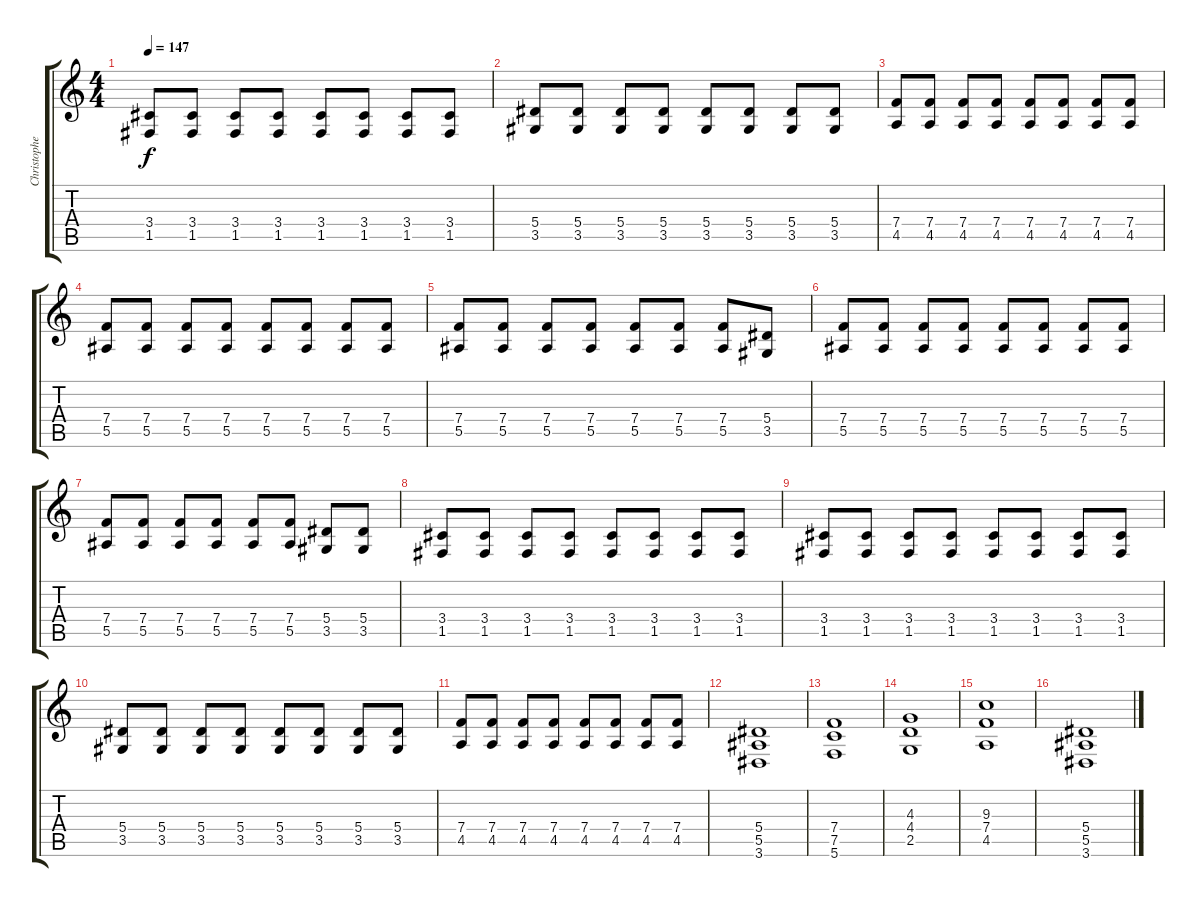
\track ("Christopher Amott" "Christophe") {instrument distortionguitar}
\staff {score tabs}
\tuning (C4 G3 Eb3 Bb2 F2 C2) {hide}
\ts (4 4)
\tempo 147
\clef g2
\ks c
(3.4 1.5).8{dy f} (3.4 1.5).8 (3.4 1.5).8 (3.4 1.5).8 (3.4 1.5).8 (3.4 1.5).8 (3.4 1.5).8 (3.4 1.5).8 |
(5.4 3.5).8 (5.4 3.5).8 (5.4 3.5).8 (5.4 3.5).8 (5.4 3.5).8 (5.4 3.5).8 (5.4 3.5).8 (5.4 3.5).8 |
(7.4 4.5).8 (7.4 4.5).8 (7.4 4.5).8 (7.4 4.5).8 (7.4 4.5).8 (7.4 4.5).8 (7.4 4.5).8 (7.4 4.5).8 |
(7.4 5.5).8 (7.4 5.5).8 (7.4 5.5).8 (7.4 5.5).8 (7.4 5.5).8 (7.4 5.5).8 (7.4 5.5).8 (7.4 5.5).8 |
(7.4 5.5).8 (7.4 5.5).8 (7.4 5.5).8 (7.4 5.5).8 (7.4 5.5).8 (7.4 5.5).8 (7.4 5.5).8 (5.4 3.5).8 |
(7.4 5.5).8 (7.4 5.5).8 (7.4 5.5).8 (7.4 5.5).8 (7.4 5.5).8 (7.4 5.5).8 (7.4 5.5).8 (7.4 5.5).8 |
(7.4 5.5).8 (7.4 5.5).8 (7.4 5.5).8 (7.4 5.5).8 (7.4 5.5).8 (7.4 5.5).8 (5.4 3.5).8 (5.4 3.5).8 |
(3.4 1.5).8 (3.4 1.5).8 (3.4 1.5).8 (3.4 1.5).8 (3.4 1.5).8 (3.4 1.5).8 (3.4 1.5).8 (3.4 1.5).8 |
(3.4 1.5).8 (3.4 1.5).8 (3.4 1.5).8 (3.4 1.5).8 (3.4 1.5).8 (3.4 1.5).8 (3.4 1.5).8 (3.4 1.5).8 |
(5.4 3.5).8 (5.4 3.5).8 (5.4 3.5).8 (5.4 3.5).8 (5.4 3.5).8 (5.4 3.5).8 (5.4 3.5).8 (5.4 3.5).8 |
(7.4 4.5).8 (7.4 4.5).8 (7.4 4.5).8 (7.4 4.5).8 (7.4 4.5).8 (7.4 4.5).8 (7.4 4.5).8 (7.4 4.5).8 |
(5.4 5.5 3.6).1 |
(7.4 7.5 5.6).1 |
(4.3 4.4 2.5).1 |
(9.3 7.4 4.5).1 |
(5.4 5.5 3.6).1
